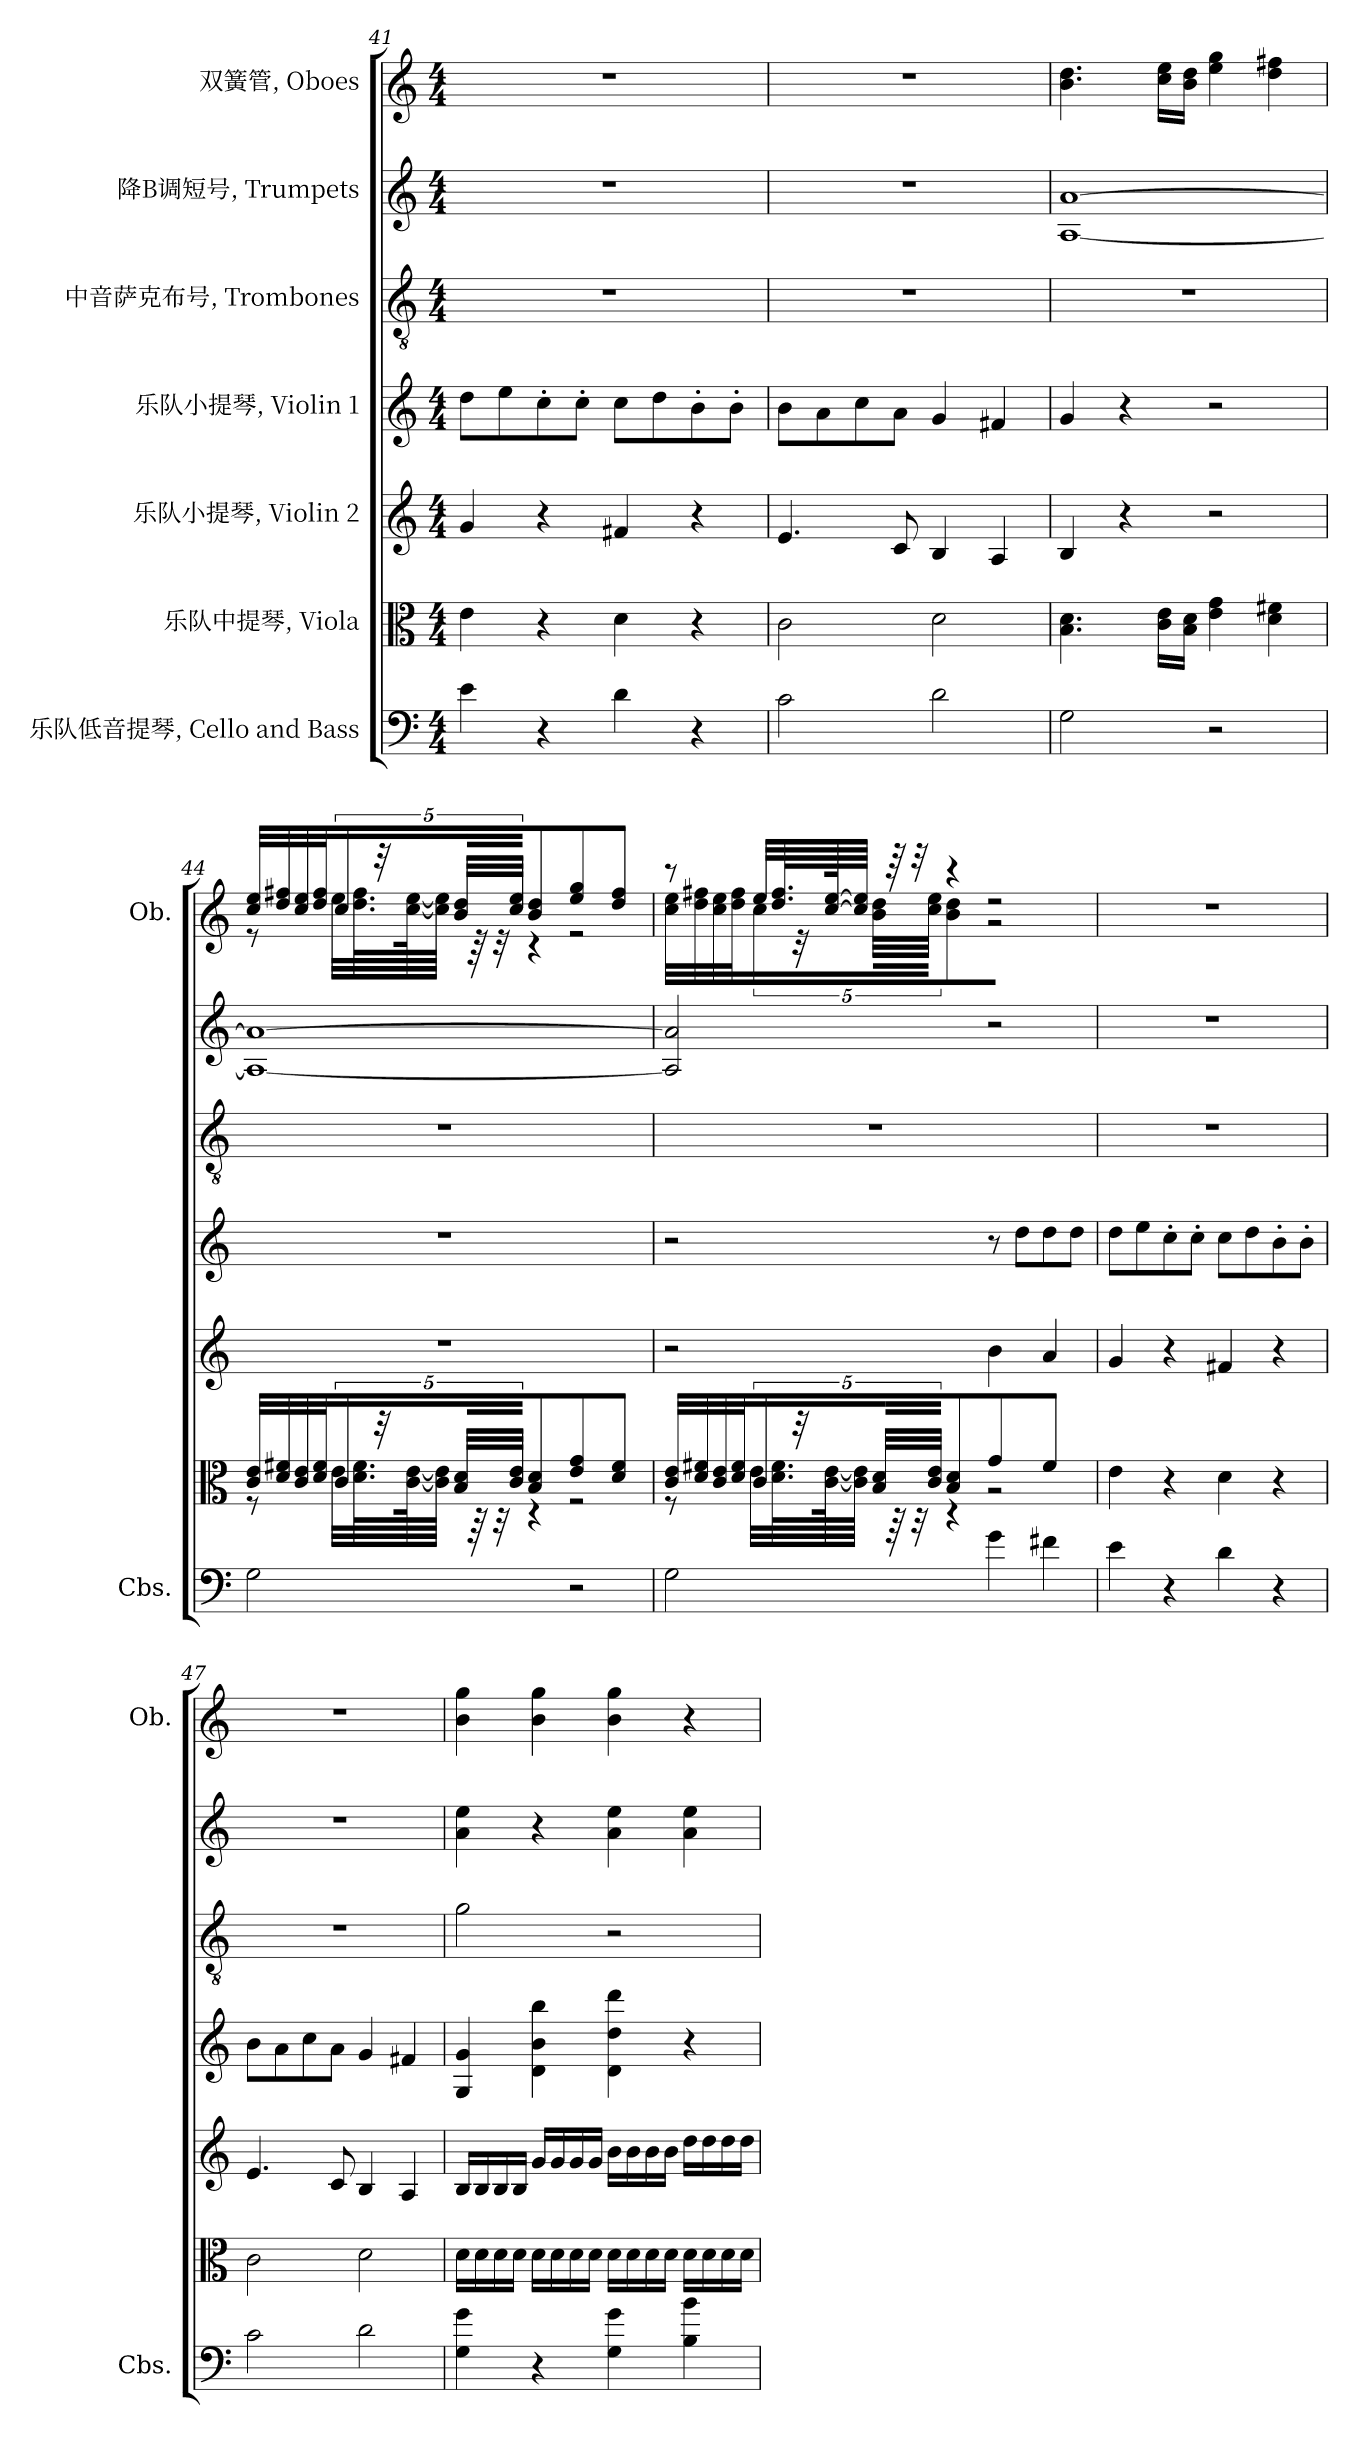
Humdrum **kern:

**kern	**kern	**kern	**kern	**kern	**kern	**kern
*part7	*part6	*part5	*part4	*part3	*part2	*part1
*staff7	*staff6	*staff5	*staff4	*staff3	*staff2	*staff1
*I"乐队低音提琴, Cello and Bass	*I"乐队中提琴, Viola	*I"乐队小提琴, Violin 2	*I"乐队小提琴, Violin 1	*I"中音萨克布号, Trombones	*I"降B调短号, Trumpets	*I"双簧管, Oboes
*I'Cbs.	*	*	*	*	*	*I'Ob.
!!LO:PB:g=z
*clefF4	*clefC3	*clefG2	*clefG2	*clefGv2	*clefG2	*clefG2
*ITrd7c12	*	*	*	*	*ITrd1c2	*
*k[]	*k[]	*k[]	*k[]	*k[]	*k[b-e-]	*k[]
*M4/4	*M4/4	*M4/4	*M4/4	*M4/4	*M4/4	*M4/4
=41	=41	=41	=41	=41	=41	=41
4E\	4e\	4g/	8dd\L	1r	1r	1r
.	.	.	8ee\	.	.	.
4r	4r	4r	8cc'\	.	.	.
.	.	.	8cc'\J	.	.	.
4D\	4d\	4f#X/	8cc\L	.	.	.
.	.	.	8dd\	.	.	.
4r	4r	4r	8b'\	.	.	.
.	.	.	8b'\J	.	.	.
=42	=42	=42	=42	=42	=42	=42
2C\	2c\	4.e/	8b\L	1r	1r	1r
.	.	.	8a\	.	.	.
.	.	.	8cc\	.	.	.
.	.	8c/	8a\J	.	.	.
2D\	2d\	4B/	4g/	.	.	.
.	.	4A/	4f#X/	.	.	.
=43	=43	=43	=43	=43	=43	=43
2GG\	4.B\ 4.d\	4B/	4g/	1r	[1G [1g	4.b\ 4.dd\
.	.	4r	4r	.	.	.
.	16c\ 16e\LL	.	.	.	.	16cc\ 16ee\LL
.	16B\ 16d\JJ	.	.	.	.	16b\ 16dd\JJ
2r	4e\ 4g\	2r	2r	.	.	4ee\ 4gg\
.	4d\ 4f#X\	.	.	.	.	4dd\ 4ff#X\
!!LO:PB:g=z
=44	=44	=44	=44	=44	=44	=44
*	*^	*	*	*	*	*^
2GG\	32c/ 32e/LLL	8r	1r	1r	1r	1G_ 1g_	32cc/ 32ee/LLL	8r
.	32d/ 32f#X/	.	.	.	.	.	32dd/ 32ff#X/	.
.	32c/ 32e/	.	.	.	.	.	32cc/ 32ee/	.
.	32d/ 32f#/J	.	.	.	.	.	32dd/ 32ff#/J	.
.	20c/JJ	32e\LLL	.	.	.	.	20cc/JJ	32ee\LLL
.	.	64.d\ 64.f#\L	.	.	.	.	.	64.dd\ 64.ff#\L
.	40r	.	.	.	.	.	40r	.
.	.	[128c\ [128e\K	.	.	.	.	.	[128cc\ [128ee\K
.	.	64c\] 64e\]JJJJ	.	.	.	.	.	64cc\] 64ee\]JJJJ
.	40B/ 40d/LLL	.	.	.	.	.	40b/ 40dd/LLL	.
.	.	64r	.	.	.	.	.	64r
.	.	32r	.	.	.	.	.	32r
.	40c/ 40e/JJJ	.	.	.	.	.	40cc/ 40ee/JJJ	.
.	4B/ 4d/	4r	.	.	.	.	4b/ 4dd/	4r
2r	4e/ 4g/	2r	.	.	.	.	4ee/ 4gg/	2r
.	4d/ 4f#/	.	.	.	.	.	4dd/ 4ff#/	.
=45	=45	=45	=45	=45	=45	=45	=45	=45
2GG\	32c/ 32e/LLL	8r	2r	2r	1r	2G/] 2g/]	8r	32cc\ 32ee\LLL
.	32d/ 32f#X/	.	.	.	.	.	.	32dd\ 32ff#X\
.	32c/ 32e/	.	.	.	.	.	.	32cc\ 32ee\
.	32d/ 32f#/J	.	.	.	.	.	.	32dd\ 32ff#\J
.	20c/JJ	32e\LLL	.	.	.	.	32ee/LLL	20cc\JJ
.	.	64.d\ 64.f#\L	.	.	.	.	64.dd/ 64.ff#/L	.
.	40r	.	.	.	.	.	.	40r
.	.	[128c\ [128e\K	.	.	.	.	[128cc/ [128ee/K	.
.	.	64c\] 64e\]JJJJ	.	.	.	.	64cc/] 64ee/]JJJJ	.
.	40B/ 40d/LLL	.	.	.	.	.	.	40b\ 40dd\LLL
.	.	64r	.	.	.	.	64r	.
.	.	32r	.	.	.	.	32r	.
.	40c/ 40e/JJJ	.	.	.	.	.	.	40cc\ 40ee\JJJ
.	4B/ 4d/	4r	.	.	.	.	4r	4b\ 4dd\
4G\	4g/	2r	4b\	8r	.	2r	2r	2r
.	.	.	.	8dd\L	.	.	.	.
4F#X\	4f#/	.	4a/	8dd\	.	.	.	.
.	.	.	.	8dd\J	.	.	.	.
*	*v	*v	*	*	*	*	*v	*v
!!LO:PB:g=z
=46	=46	=46	=46	=46	=46	=46
4E\	4e\	4g/	8dd\L	1r	1r	1r
.	.	.	8ee\	.	.	.
4r	4r	4r	8cc'\	.	.	.
.	.	.	8cc'\J	.	.	.
4D\	4d\	4f#X/	8cc\L	.	.	.
.	.	.	8dd\	.	.	.
4r	4r	4r	8b'\	.	.	.
.	.	.	8b'\J	.	.	.
=47	=47	=47	=47	=47	=47	=47
2C\	2c\	4.e/	8b\L	1r	1r	1r
.	.	.	8a\	.	.	.
.	.	.	8cc\	.	.	.
.	.	8c/	8a\J	.	.	.
2D\	2d\	4B/	4g/	.	.	.
.	.	4A/	4f#X/	.	.	.
=48	=48	=48	=48	=48	=48	=48
4GG\ 4G\	16d\LL	16B/LL	4G/ 4g/	2g\	4g\ 4dd\	4b\ 4gg\
.	16d\	16B/	.	.	.	.
.	16d\	16B/	.	.	.	.
.	16d\JJ	16B/JJ	.	.	.	.
4r	16d\LL	16g/LL	4d\ 4b\ 4bb\	.	4r	4b\ 4gg\
.	16d\	16g/	.	.	.	.
.	16d\	16g/	.	.	.	.
.	16d\JJ	16g/JJ	.	.	.	.
4GG\ 4G\	16d\LL	16b\LL	4d\ 4dd\ 4ddd\	2r	4g\ 4dd\	4b\ 4gg\
.	16d\	16b\	.	.	.	.
.	16d\	16b\	.	.	.	.
.	16d\JJ	16b\JJ	.	.	.	.
4BB\ 4B\	16d\LL	16dd\LL	4r	.	4g\ 4dd\	4r
.	16d\	16dd\	.	.	.	.
.	16d\	16dd\	.	.	.	.
.	16d\JJ	16dd\JJ	.	.	.	.
=	=	=	=	=	=	=
*-	*-	*-	*-	*-	*-	*-
